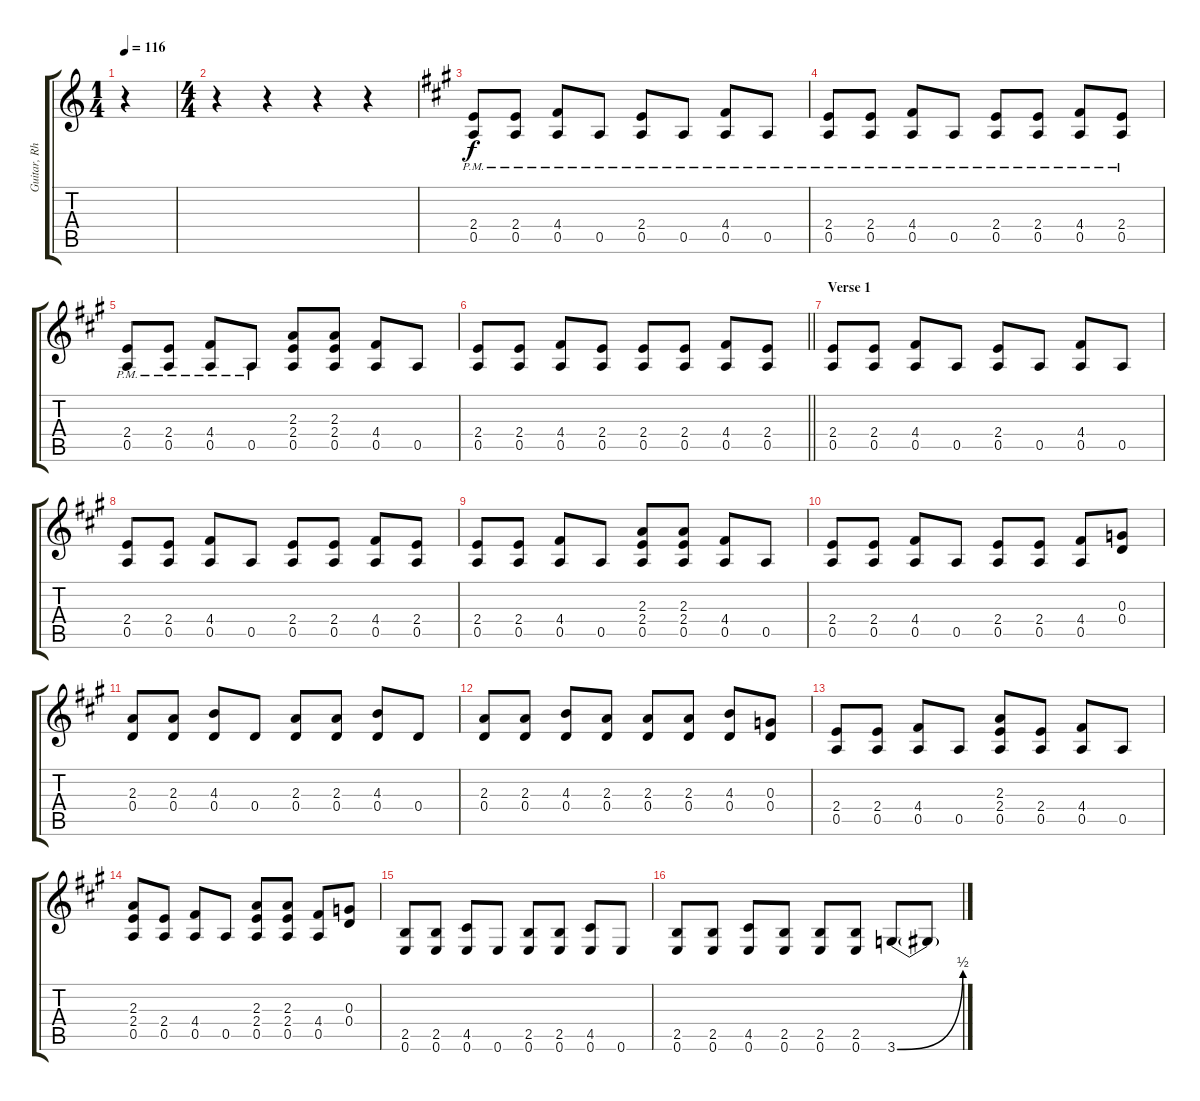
\track ("Guitar, Rhythm" "Guitar, Rh") {instrument overdrivenguitar}
\staff {score tabs}
\tuning (E4 B3 G3 D3 A2 E2) {hide}
\voice
\ts (1 4)
\tempo 116
\clef g2
\ks c
r.4{dy f instrument overdrivenguitar} |
\ts (4 4)
r.4 r.4 r.4 r.4 |
\ks a
(2.4{pm} 0.5{pm}).8 (2.4{pm} 0.5{pm}).8 (4.4{pm} 0.5{pm}).8 0.5{pm}.8 (2.4{pm} 0.5{pm}).8 0.5{pm}.8 (4.4{pm} 0.5{pm}).8 0.5{pm}.8 |
(2.4{pm} 0.5{pm}).8 (2.4{pm} 0.5{pm}).8 (4.4{pm} 0.5{pm}).8 0.5{pm}.8 (2.4{pm} 0.5{pm}).8 (2.4{pm} 0.5{pm}).8 (4.4{pm} 0.5{pm}).8 (2.4{pm} 0.5{pm}).8 |
(2.4{pm} 0.5{pm}).8 (2.4{pm} 0.5{pm}).8 (4.4{pm} 0.5{pm}).8 0.5{pm}.8 (2.3 2.4 0.5).8 (2.3 2.4 0.5).8 (4.4 0.5).8 0.5.8 |
\barLineRight lightlight
(2.4 0.5).8 (2.4 0.5).8 (4.4 0.5).8 (2.4 0.5).8 (2.4 0.5).8 (2.4 0.5).8 (4.4 0.5).8 (2.4 0.5).8 |
\section ("" "Verse 1")
(2.4 0.5).8 (2.4 0.5).8 (4.4 0.5).8 0.5.8 (2.4 0.5).8 0.5.8 (4.4 0.5).8 0.5.8 |
(2.4 0.5).8 (2.4 0.5).8 (4.4 0.5).8 0.5.8 (2.4 0.5).8 (2.4 0.5).8 (4.4 0.5).8 (2.4 0.5).8 |
(2.4 0.5).8 (2.4 0.5).8 (4.4 0.5).8 0.5.8 (2.3 2.4 0.5).8 (2.3 2.4 0.5).8 (4.4 0.5).8 0.5.8 |
(2.4 0.5).8 (2.4 0.5).8 (4.4 0.5).8 0.5.8 (2.4 0.5).8 (2.4 0.5).8 (4.4 0.5).8 (0.3 0.4).8 |
(2.3 0.4).8 (2.3 0.4).8 (4.3 0.4).8 0.4.8 (2.3 0.4).8 (2.3 0.4).8 (4.3 0.4).8 0.4.8 |
(2.3 0.4).8 (2.3 0.4).8 (4.3 0.4).8 (2.3 0.4).8 (2.3 0.4).8 (2.3 0.4).8 (4.3 0.4).8 (0.3 0.4).8 |
(2.4 0.5).8 (2.4 0.5).8 (4.4 0.5).8 0.5.8 (2.3 2.4 0.5).8 (2.4 0.5).8 (4.4 0.5).8 0.5.8 |
(2.3 2.4 0.5).8 (2.4 0.5).8 (4.4 0.5).8 0.5.8 (2.3 2.4 0.5).8 (2.3 2.4 0.5).8 (4.4 0.5).8 (0.3 0.4).8 |
(2.5 0.6).8 (2.5 0.6).8 (4.5 0.6).8 0.6.8 (2.5 0.6).8 (2.5 0.6).8 (4.5 0.6).8 0.6.8 |
(2.5 0.6).8 (2.5 0.6).8 (4.5 0.6).8 (2.5 0.6).8 (2.5 0.6).8 (2.5 0.6).8 3.6{be (bend 0 0 60 2)}.8 3.6{t}.8
\voice
\clef g2
\ottava regular
\simile none
\ks c
r.4{dy f} |
|
\ks a
|
|
|
\barLineRight lightlight
|
|
|
|
|
|
|
|
|
|
